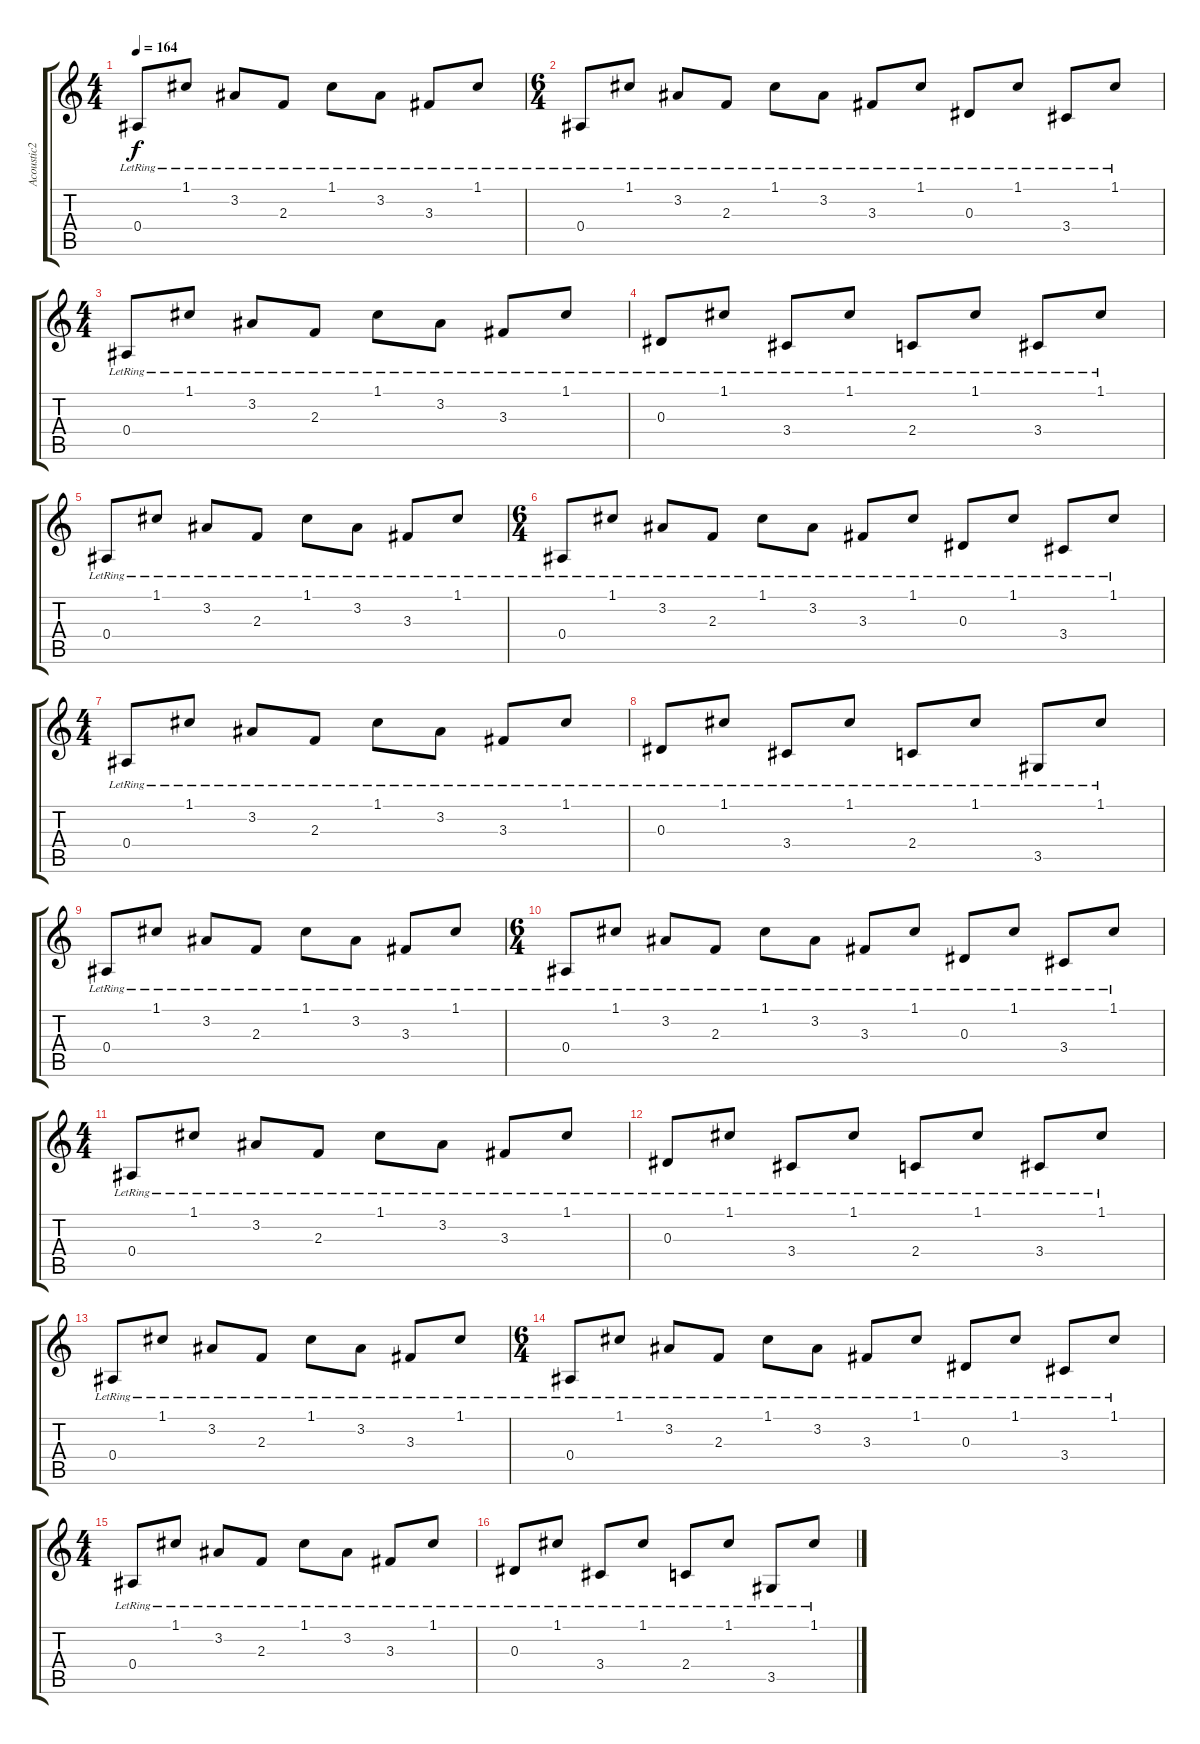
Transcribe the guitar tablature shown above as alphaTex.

\track ("Acoustic2" "Acoustic2") {instrument acousticguitarsteel}
\staff {score tabs}
\tuning (C4 G3 Eb3 Bb2 F2 C2) {hide}
\ts (4 4)
\tempo 164
\clef g2
\ks c
0.4{lr}.8{dy f} 1.1{lr}.8 3.2{lr}.8 2.3{lr}.8 1.1{lr}.8 3.2{lr}.8 3.3{lr}.8 1.1{lr}.8 |
\ts (6 4)
0.4{lr}.8 1.1{lr}.8 3.2{lr}.8 2.3{lr}.8 1.1{lr}.8 3.2{lr}.8 3.3{lr}.8 1.1{lr}.8 0.3{lr}.8 1.1{lr}.8 3.4{lr}.8 1.1{lr}.8 |
\ts (4 4)
0.4{lr}.8 1.1{lr}.8 3.2{lr}.8 2.3{lr}.8 1.1{lr}.8 3.2{lr}.8 3.3{lr}.8 1.1{lr}.8 |
0.3{lr}.8 1.1{lr}.8 3.4{lr}.8 1.1{lr}.8 2.4{lr}.8 1.1{lr}.8 3.4{lr}.8 1.1{lr}.8 |
0.4{lr}.8 1.1{lr}.8 3.2{lr}.8 2.3{lr}.8 1.1{lr}.8 3.2{lr}.8 3.3{lr}.8 1.1{lr}.8 |
\ts (6 4)
0.4{lr}.8 1.1{lr}.8 3.2{lr}.8 2.3{lr}.8 1.1{lr}.8 3.2{lr}.8 3.3{lr}.8 1.1{lr}.8 0.3{lr}.8 1.1{lr}.8 3.4{lr}.8 1.1{lr}.8 |
\ts (4 4)
0.4{lr}.8 1.1{lr}.8 3.2{lr}.8 2.3{lr}.8 1.1{lr}.8 3.2{lr}.8 3.3{lr}.8 1.1{lr}.8 |
0.3{lr}.8 1.1{lr}.8 3.4{lr}.8 1.1{lr}.8 2.4{lr}.8 1.1{lr}.8 3.5{lr}.8 1.1{lr}.8 |
0.4{lr}.8 1.1{lr}.8 3.2{lr}.8 2.3{lr}.8 1.1{lr}.8 3.2{lr}.8 3.3{lr}.8 1.1{lr}.8 |
\ts (6 4)
0.4{lr}.8 1.1{lr}.8 3.2{lr}.8 2.3{lr}.8 1.1{lr}.8 3.2{lr}.8 3.3{lr}.8 1.1{lr}.8 0.3{lr}.8 1.1{lr}.8 3.4{lr}.8 1.1{lr}.8 |
\ts (4 4)
0.4{lr}.8 1.1{lr}.8 3.2{lr}.8 2.3{lr}.8 1.1{lr}.8 3.2{lr}.8 3.3{lr}.8 1.1{lr}.8 |
0.3{lr}.8 1.1{lr}.8 3.4{lr}.8 1.1{lr}.8 2.4{lr}.8 1.1{lr}.8 3.4{lr}.8 1.1{lr}.8 |
0.4{lr}.8 1.1{lr}.8 3.2{lr}.8 2.3{lr}.8 1.1{lr}.8 3.2{lr}.8 3.3{lr}.8 1.1{lr}.8 |
\ts (6 4)
0.4{lr}.8 1.1{lr}.8 3.2{lr}.8 2.3{lr}.8 1.1{lr}.8 3.2{lr}.8 3.3{lr}.8 1.1{lr}.8 0.3{lr}.8 1.1{lr}.8 3.4{lr}.8 1.1{lr}.8 |
\ts (4 4)
0.4{lr}.8 1.1{lr}.8 3.2{lr}.8 2.3{lr}.8 1.1{lr}.8 3.2{lr}.8 3.3{lr}.8 1.1{lr}.8 |
0.3{lr}.8 1.1{lr}.8 3.4{lr}.8 1.1{lr}.8 2.4{lr}.8 1.1{lr}.8 3.5{lr}.8 1.1{lr}.8
